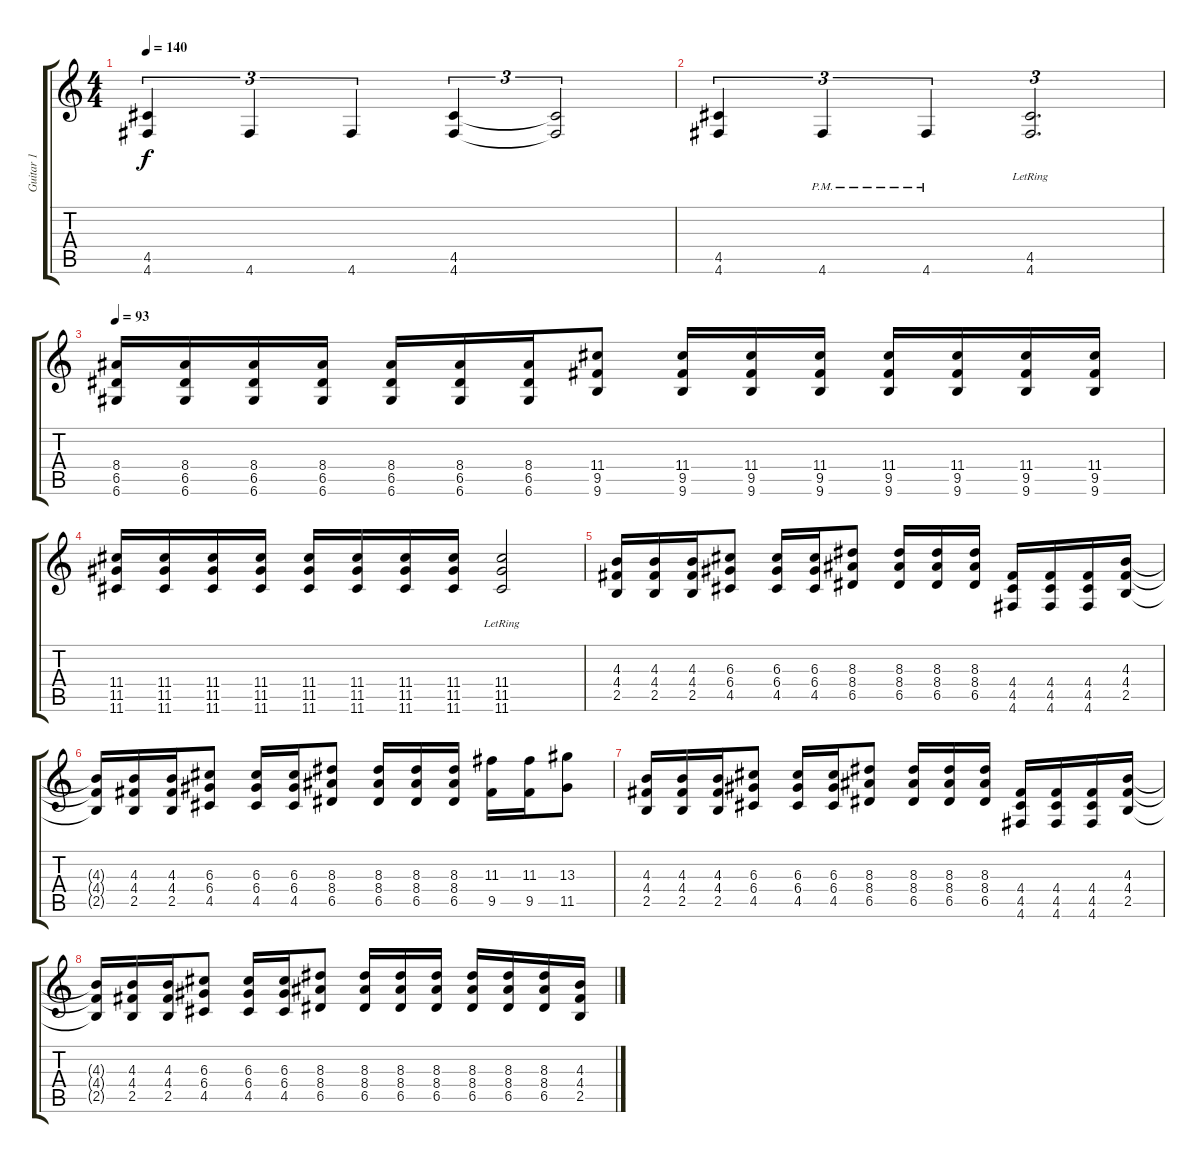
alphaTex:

\track ("Guitar 1" "Guitar 1") {instrument overdrivenguitar}
\staff {score tabs}
\tuning (E4 B3 G3 D3 A2 D2) {hide}
\ts (4 4)
\tempo 140
\clef g2
\ks c
(4.5 4.6).4{tu (3 2) dy f} 4.6.4{tu (3 2)} 4.6.4{tu (3 2)} (4.5 4.6).4{tu (3 2)} (4.5{t} 4.6{t}).2{tu (3 2)} |
(4.5 4.6).4{tu (3 2)} 4.6{pm}.4{tu (3 2)} 4.6{pm}.4{tu (3 2)} (4.5 4.6{lr}).2{d tu (3 2)} |
\tempo 93
(8.4 6.5 6.6).16 (8.4 6.5 6.6).16 (8.4 6.5 6.6).16 (8.4 6.5 6.6).16 (8.4 6.5 6.6).16 (8.4 6.5 6.6).16 (8.4 6.5 6.6).16 (11.4 9.5 9.6).8 (11.4 9.5 9.6).16 (11.4 9.5 9.6).16 (11.4 9.5 9.6).16 (11.4 9.5 9.6).16 (11.4 9.5 9.6).16 (11.4 9.5 9.6).16 (11.4 9.5 9.6).16 |
(11.4 11.5 11.6).16 (11.4 11.5 11.6).16 (11.4 11.5 11.6).16 (11.4 11.5 11.6).16 (11.4 11.5 11.6).16 (11.4 11.5 11.6).16 (11.4 11.5 11.6).16 (11.4 11.5 11.6).16 (11.4 11.5{lr} 11.6).2 |
(4.3 4.4 2.5).16 (4.3 4.4 2.5).16 (4.3 4.4 2.5).16 (6.3 6.4 4.5).8 (6.3 6.4 4.5).16 (6.3 6.4 4.5).16 (8.3 8.4 6.5).8 (8.3 8.4 6.5).16 (8.3 8.4 6.5).16 (8.3 8.4 6.5).16 (4.4 4.5 4.6).16 (4.4 4.5 4.6).16 (4.4 4.5 4.6).16 (4.3 4.4 2.5).16 |
(4.3{t} 4.4{t} 2.5{t}).16 (4.3 4.4 2.5).16 (4.3 4.4 2.5).16 (6.3 6.4 4.5).8 (6.3 6.4 4.5).16 (6.3 6.4 4.5).16 (8.3 8.4 6.5).8 (8.3 8.4 6.5).16 (8.3 8.4 6.5).16 (8.3 8.4 6.5).16 (11.3 9.5).16 (11.3 9.5).16 (13.3 11.5).8 |
(4.3 4.4 2.5).16 (4.3 4.4 2.5).16 (4.3 4.4 2.5).16 (6.3 6.4 4.5).8 (6.3 6.4 4.5).16 (6.3 6.4 4.5).16 (8.3 8.4 6.5).8 (8.3 8.4 6.5).16 (8.3 8.4 6.5).16 (8.3 8.4 6.5).16 (4.4 4.5 4.6).16 (4.4 4.5 4.6).16 (4.4 4.5 4.6).16 (4.3 4.4 2.5).16 |
(4.3{t} 4.4{t} 2.5{t}).16 (4.3 4.4 2.5).16 (4.3 4.4 2.5).16 (6.3 6.4 4.5).8 (6.3 6.4 4.5).16 (6.3 6.4 4.5).16 (8.3 8.4 6.5).8 (8.3 8.4 6.5).16 (8.3 8.4 6.5).16 (8.3 8.4 6.5).16 (8.3 8.4 6.5).16 (8.3 8.4 6.5).16 (8.3 8.4 6.5).16 (4.3 4.4 2.5).16
